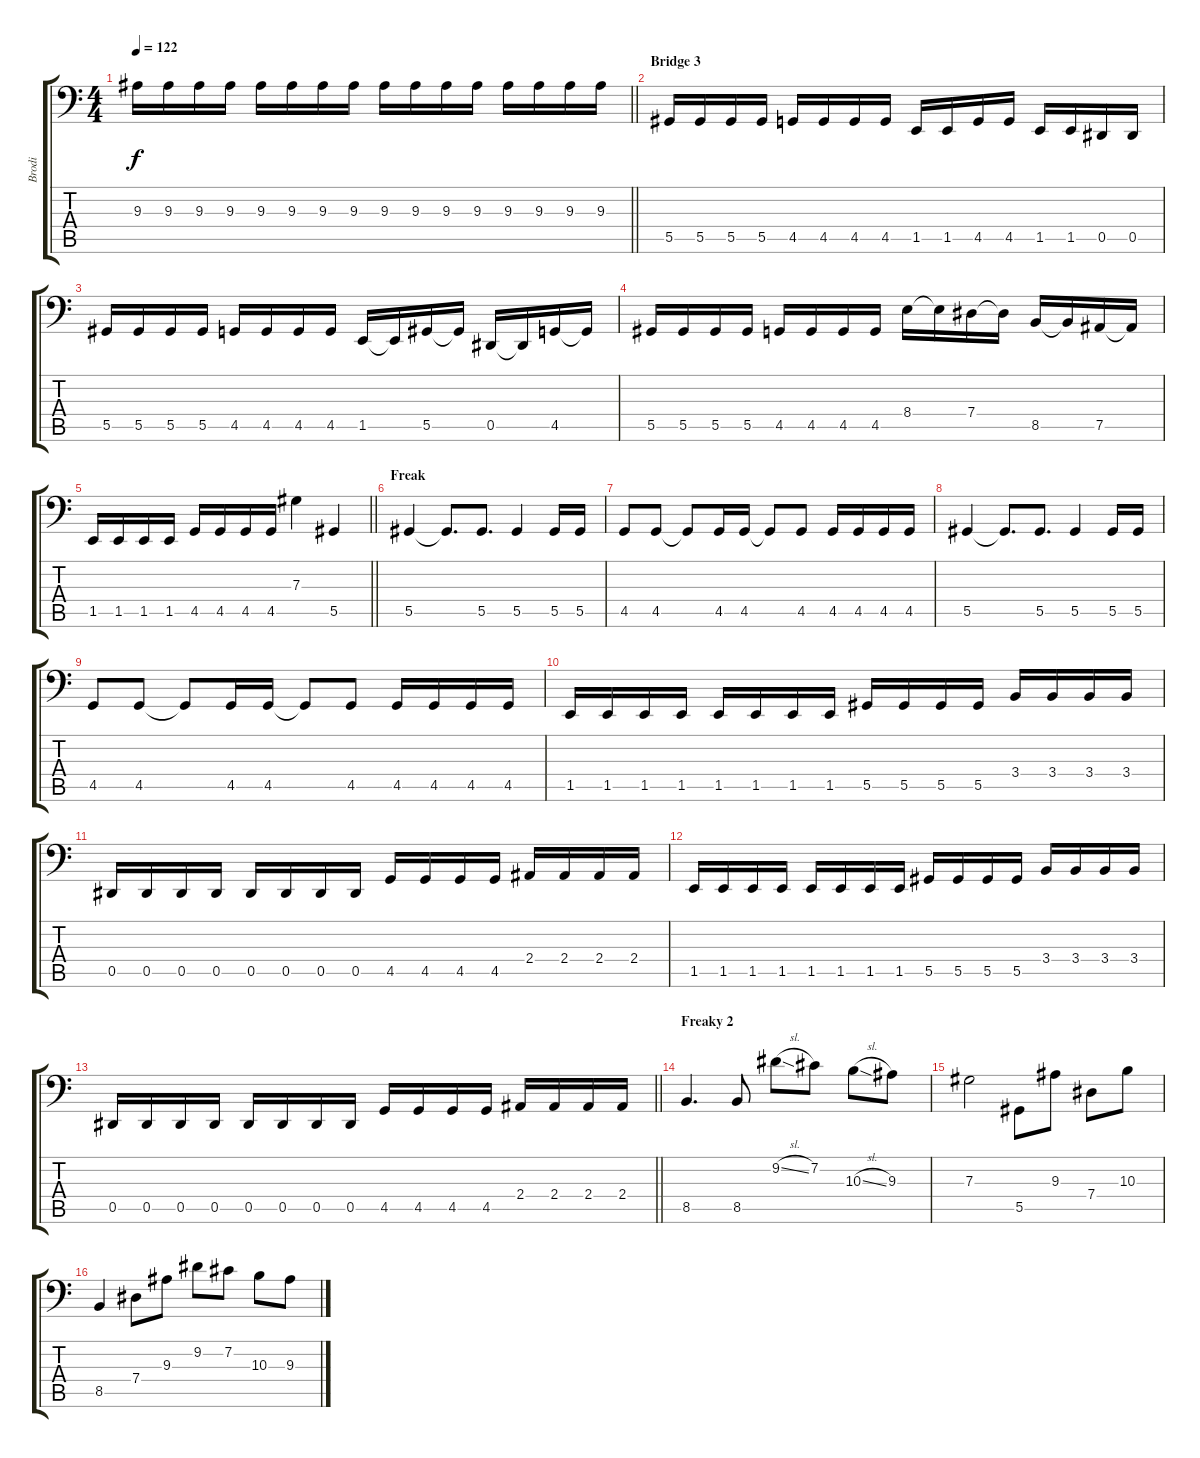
\track ("Brodi" "Brodi") {solo instrument electricbassfinger}
\staff {score tabs}
\tuning (Bb2 Gb2 Db2 Ab1 Eb1 Ab0) {hide}
\ts (4 4)
\tempo 122
\clef f4
\barLineRight lightlight
\ks c
9.3.16{dy f} 9.3.16 9.3.16 9.3.16 9.3.16 9.3.16 9.3.16 9.3.16 9.3.16 9.3.16 9.3.16 9.3.16 9.3.16 9.3.16 9.3.16 9.3.16 |
\section ("" "Bridge 3")
5.5.16 5.5.16 5.5.16 5.5.16 4.5.16 4.5.16 4.5.16 4.5.16 1.5.16 1.5.16 4.5.16 4.5.16 1.5.16 1.5.16 0.5.16 0.5.16 |
5.5.16 5.5.16 5.5.16 5.5.16 4.5.16 4.5.16 4.5.16 4.5.16 1.5.16 1.5{t}.16 5.5.16 5.5{t}.16 0.5.16 0.5{t}.16 4.5.16 4.5{t}.16 |
5.5.16 5.5.16 5.5.16 5.5.16 4.5.16 4.5.16 4.5.16 4.5.16 8.4.16 8.4{t}.16 7.4.16 7.4{t}.16 8.5.16 8.5{t}.16 7.5.16 7.5{t}.16 |
\barLineRight lightlight
1.5.16 1.5.16 1.5.16 1.5.16 4.5.16 4.5.16 4.5.16 4.5.16 7.3.4 5.5.4 |
\section ("" "Freak ")
5.5.4 5.5{t}.8{d} 5.5.8{d} 5.5.4 5.5.16 5.5.16 |
4.5.8 4.5.8 4.5{t}.8 4.5.16 4.5.16 4.5{t}.8 4.5.8 4.5.16 4.5.16 4.5.16 4.5.16 |
5.5.4 5.5{t}.8{d} 5.5.8{d} 5.5.4 5.5.16 5.5.16 |
4.5.8 4.5.8 4.5{t}.8 4.5.16 4.5.16 4.5{t}.8 4.5.8 4.5.16 4.5.16 4.5.16 4.5.16 |
1.5.16 1.5.16 1.5.16 1.5.16 1.5.16 1.5.16 1.5.16 1.5.16 5.5.16 5.5.16 5.5.16 5.5.16 3.4.16 3.4.16 3.4.16 3.4.16 |
0.5.16 0.5.16 0.5.16 0.5.16 0.5.16 0.5.16 0.5.16 0.5.16 4.5.16 4.5.16 4.5.16 4.5.16 2.4.16 2.4.16 2.4.16 2.4.16 |
1.5.16 1.5.16 1.5.16 1.5.16 1.5.16 1.5.16 1.5.16 1.5.16 5.5.16 5.5.16 5.5.16 5.5.16 3.4.16 3.4.16 3.4.16 3.4.16 |
\barLineRight lightlight
0.5.16 0.5.16 0.5.16 0.5.16 0.5.16 0.5.16 0.5.16 0.5.16 4.5.16 4.5.16 4.5.16 4.5.16 2.4.16 2.4.16 2.4.16 2.4.16 |
\section ("" "Freaky 2")
8.5.4{d} 8.5.8 9.2{sl}.8 7.2.8 10.3{sl}.8 9.3.8 |
7.3.2 5.5.8 9.3.8 7.4.8 10.3.8 |
8.5.4 7.4.8 9.3.8 9.2.8 7.2.8 10.3.8 9.3.8
